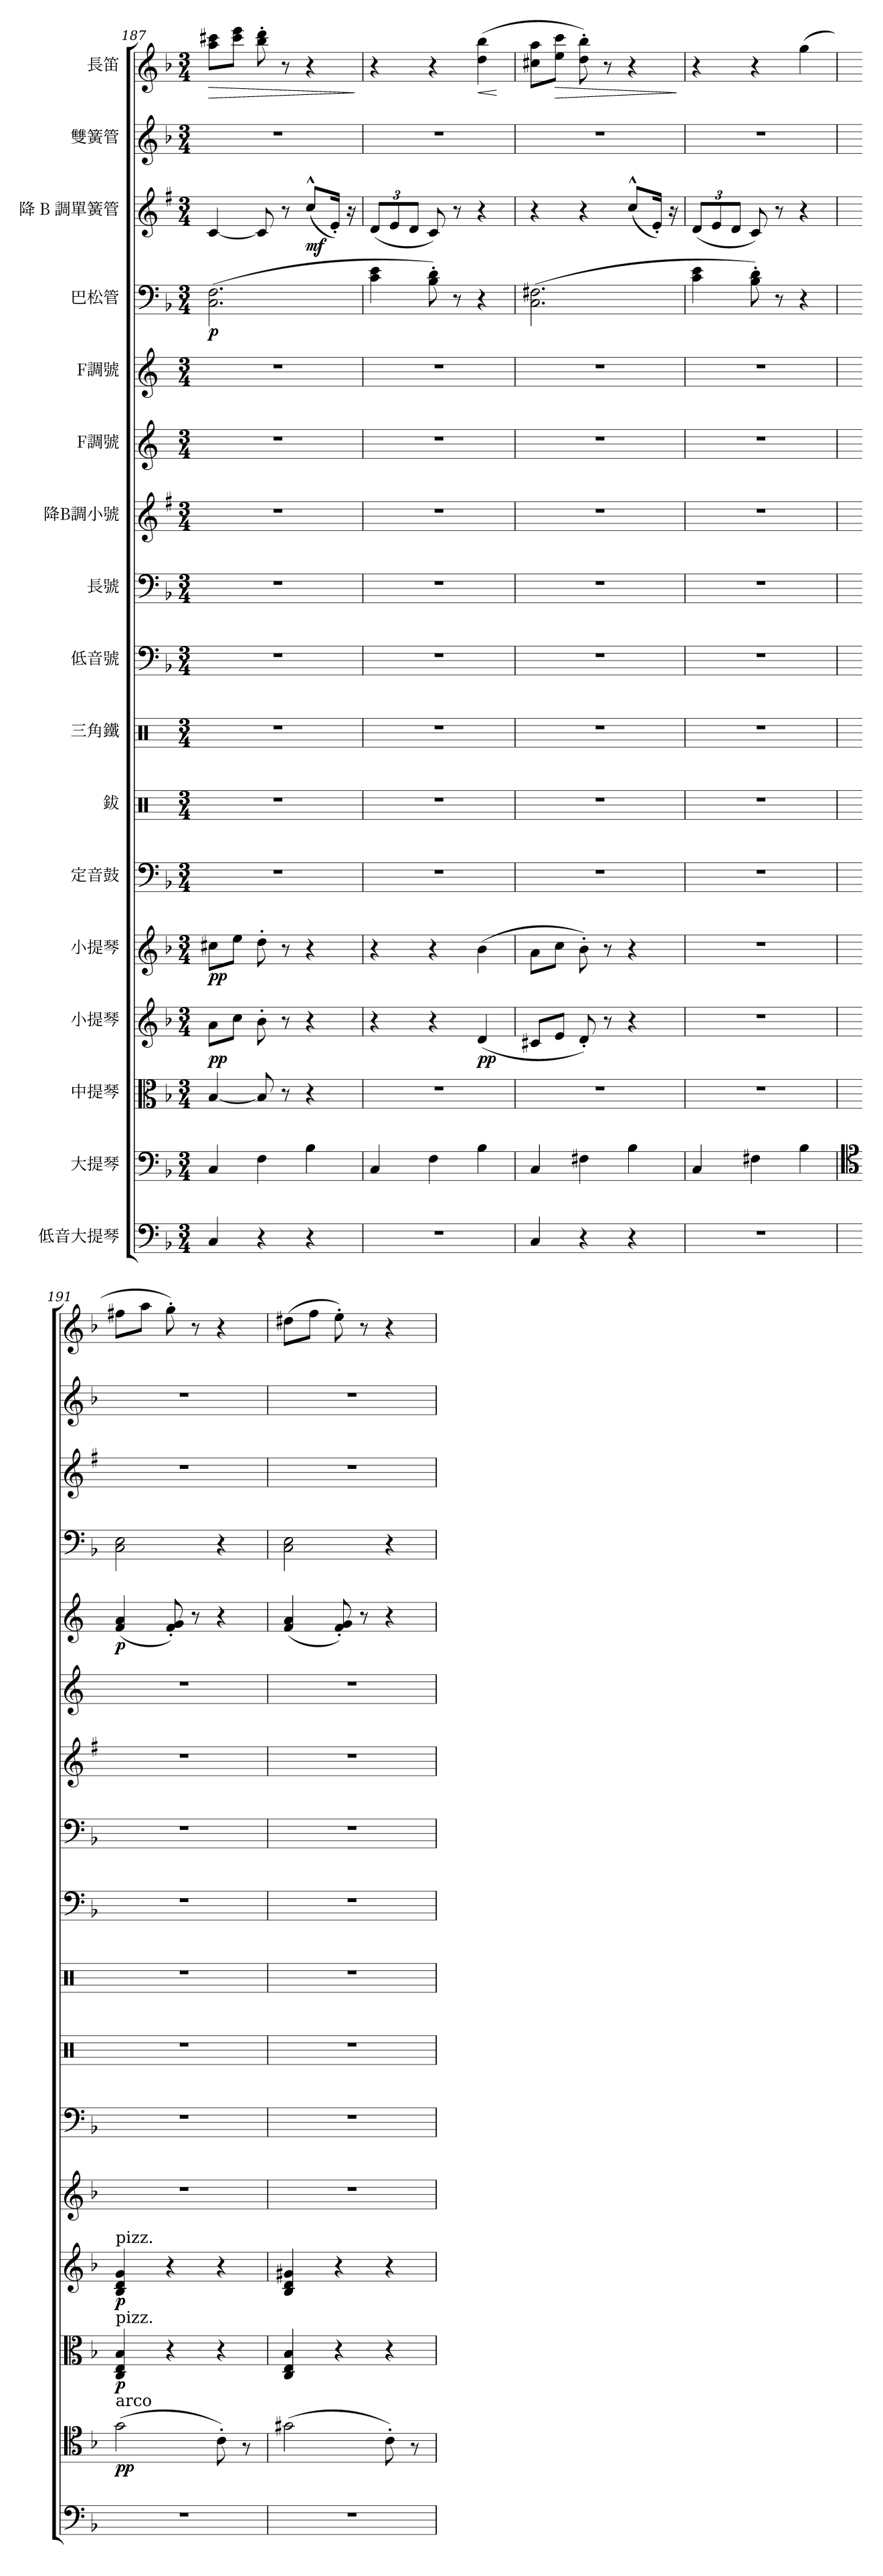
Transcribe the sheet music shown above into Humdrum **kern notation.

**kern	**kern	**dynam	**kern	**dynam	**kern	**dynam	**kern	**dynam	**kern	**kern	**kern	**kern	**kern	**kern	**kern	**kern	**dynam	**kern	**dynam	**kern	**dynam	**kern	**kern	**dynam
*part17	*part16	*part16	*part15	*part15	*part14	*part14	*part13	*part13	*part12	*part11	*part10	*part9	*part8	*part7	*part6	*part5	*part5	*part4	*part4	*part3	*part3	*part2	*part1	*part1
*staff17	*staff16	*staff16	*staff15	*staff15	*staff14	*staff14	*staff13	*staff13	*staff12	*staff11	*staff10	*staff9	*staff8	*staff7	*staff6	*staff5	*staff5	*staff4	*staff4	*staff3	*staff3	*staff2	*staff1	*staff1
*I"低音大提琴	*I"大提琴	*	*I"中提琴	*	*I"小提琴	*	*I"小提琴	*	*I"定音鼓	*I"鈸	*I"三角鐵	*I"低音號	*I"長號	*I"降B調小號	*I"F調號	*I"F調號	*	*I"巴松管	*	*I"降 B 調單簧管	*	*I"雙簧管	*I"長笛	*
!!LO:PB:g=z
*clefF4	*clefF4	*	*clefC3	*	*clefG2	*	*clefG2	*	*clefF4	*clefX	*clefX	*clefF4	*clefF4	*clefG2	*clefG2	*clefG2	*	*clefF4	*	*clefG2	*	*clefG2	*clefG2	*
*ITrd7c12	*	*	*	*	*	*	*	*	*	*	*	*	*	*ITrd1c2	*ITrd4c7	*ITrd4c7	*	*	*	*ITrd1c2	*	*	*	*
*k[b-]	*k[b-]	*	*k[b-]	*	*k[b-]	*	*k[b-]	*	*k[b-]	*k[]	*k[]	*k[b-]	*k[b-]	*k[b-]	*k[b-]	*k[b-]	*	*k[b-]	*	*k[b-]	*	*k[b-]	*k[b-]	*
*M3/4	*M3/4	*	*M3/4	*	*M3/4	*	*M3/4	*	*M3/4	*M3/4	*M3/4	*M3/4	*M3/4	*M3/4	*M3/4	*M3/4	*	*M3/4	*	*M3/4	*	*M3/4	*M3/4	*
=187	=187	=187	=187	=187	=187	=187	=187	=187	=187	=187	=187	=187	=187	=187	=187	=187	=187	=187	=187	=187	=187	=187	=187	=187
!	!	!	!	!	!	!LO:DY:b	!	!LO:DY:b	!	!	!	!	!	!	!	!	!	!	!LO:DY:b	!	!	!	!	!LO:HP:b
4CC/	4C/	.	[4B-/	.	8a\L	pp	8cc#X\L	pp	2.r	2.r	2.r	2.r	2.r	2.r	2.r	2.r	.	(>2.C\ 2.F\	p	[4B-/	.	2.r	8aa\ 8ccc#X\L	>
.	.	.	.	.	8cc\J	.	8ee\J	.	.	.	.	.	.	.	.	.	.	.	.	.	.	.	8ccc#\ 8eee\J	.
4r	4F\	.	8B-/]	.	8b-'\	.	8dd'\	.	.	.	.	.	.	.	.	.	.	.	.	8B-/]	.	.	8bb-\' 8ddd\'	.
.	.	.	8r	.	8r	.	8r	.	.	.	.	.	.	.	.	.	.	.	.	8r	.	.	8r	.
!	!	!	!	!	!	!	!	!	!	!	!	!	!	!	!	!	!	!	!	!	!LO:DY:b	!	!	!
4r	4B-\	.	4r	.	4r	.	4r	.	.	.	.	.	.	.	.	.	.	.	.	(<8b-^^/L	mf	.	4r	.
.	.	.	.	.	.	.	.	.	.	.	.	.	.	.	.	.	.	.	.	16d'/Jk)	.	.	.	.
.	.	.	.	.	.	.	.	.	.	.	.	.	.	.	.	.	.	.	.	16r	.	.	.	.
.	.	.	.	.	.	.	.	.	.	.	.	.	.	.	.	.	.	.	.	.	.	.	.	]
=188	=188	=188	=188	=188	=188	=188	=188	=188	=188	=188	=188	=188	=188	=188	=188	=188	=188	=188	=188	=188	=188	=188	=188	=188
*	*	*	*	*	*	*	*	*	*	*	*	*	*	*	*	*	*	*	*	*Xbrackettup	*	*	*	*
2.r	4C/	.	2.r	.	4r	.	4r	.	2.r	2.r	2.r	2.r	2.r	2.r	2.r	2.r	.	4c\ 4e\	.	(<12c/L	.	2.r	4r	.
.	.	.	.	.	.	.	.	.	.	.	.	.	.	.	.	.	.	.	.	12d/	.	.	.	.
.	.	.	.	.	.	.	.	.	.	.	.	.	.	.	.	.	.	.	.	12c/J	.	.	.	.
.	4F\	.	.	.	4r	.	4r	.	.	.	.	.	.	.	.	.	.	8B-\' 8d\')	.	8B-/)	.	.	4r	.
.	.	.	.	.	.	.	.	.	.	.	.	.	.	.	.	.	.	8r	.	8r	.	.	.	.
!	!	!	!	!	!	!LO:DY:b	!	!	!	!	!	!	!	!	!	!	!	!	!	!	!	!	!	!LO:HP:b
.	4B-\	.	.	.	(<4d/	pp	(>4b-\	.	.	.	.	.	.	.	.	.	.	4r	.	4r	.	.	(>4dd\ 4bb-\	<
.	.	.	.	.	.	.	.	.	.	.	.	.	.	.	.	.	.	.	.	.	.	.	.	[
=189	=189	=189	=189	=189	=189	=189	=189	=189	=189	=189	=189	=189	=189	=189	=189	=189	=189	=189	=189	=189	=189	=189	=189	=189
4CC/	4C/	.	2.r	.	8c#X/L	.	8a\L	.	2.r	2.r	2.r	2.r	2.r	2.r	2.r	2.r	.	(>2.C\ 2.F#X\	.	4r	.	2.r	8cc#X\ 8aa\L	.
!	!	!	!	!	!	!	!	!	!	!	!	!	!	!	!	!	!	!	!	!	!	!	!	!LO:HP:b
.	.	.	.	.	8e/J	.	8cc\J	.	.	.	.	.	.	.	.	.	.	.	.	.	.	.	8ee\ 8ccc\J	>
4r	4F#X\	.	.	.	8d'/)	.	8b-'\)	.	.	.	.	.	.	.	.	.	.	.	.	4r	.	.	8dd\' 8bb-\')	.
.	.	.	.	.	8r	.	8r	.	.	.	.	.	.	.	.	.	.	.	.	.	.	.	8r	.
4r	4B-\	.	.	.	4r	.	4r	.	.	.	.	.	.	.	.	.	.	.	.	(<8b-^^/L	.	.	4r	.
.	.	.	.	.	.	.	.	.	.	.	.	.	.	.	.	.	.	.	.	16d'/Jk)	.	.	.	.
.	.	.	.	.	.	.	.	.	.	.	.	.	.	.	.	.	.	.	.	16r	.	.	.	.
.	.	.	.	.	.	.	.	.	.	.	.	.	.	.	.	.	.	.	.	.	.	.	.	]
=190	=190	=190	=190	=190	=190	=190	=190	=190	=190	=190	=190	=190	=190	=190	=190	=190	=190	=190	=190	=190	=190	=190	=190	=190
2.r	4C/	.	2.r	.	2.r	.	2.r	.	2.r	2.r	2.r	2.r	2.r	2.r	2.r	2.r	.	4c\ 4e\	.	(<12c/L	.	2.r	4r	.
.	.	.	.	.	.	.	.	.	.	.	.	.	.	.	.	.	.	.	.	12d/	.	.	.	.
.	.	.	.	.	.	.	.	.	.	.	.	.	.	.	.	.	.	.	.	12c/J	.	.	.	.
.	4F#X\	.	.	.	.	.	.	.	.	.	.	.	.	.	.	.	.	8B-\' 8d\')	.	8B-/)	.	.	4r	.
.	.	.	.	.	.	.	.	.	.	.	.	.	.	.	.	.	.	8r	.	8r	.	.	.	.
.	4B-\	.	.	.	.	.	.	.	.	.	.	.	.	.	.	.	.	4r	.	4r	.	.	(>4gg\	.
=191	=191	=191	=191	=191	=191	=191	=191	=191	=191	=191	=191	=191	=191	=191	=191	=191	=191	=191	=191	=191	=191	=191	=191	=191
!!LO:REH:place=s1:a:B:fs=14:t=17
*	*clefC4	*	*	*	*	*	*	*	*	*	*	*	*	*	*	*	*	*	*	*	*	*	*	*
*	*	*	*	*	*	*	*	*	*	*	*	*	*	*	*	*	*	*	*	*	*	*	*MM96	*
!	!	!	!	!	!LO:TX:a:t=pizz.	!	!	!	!	!	!	!	!	!	!	!	!	!	!	!	!	!	!	!
!	!	!	!LO:TX:a:t=pizz.	!	!	!	!	!	!	!	!	!	!	!	!	!	!	!	!	!	!	!	!	!
!	!LO:TX:a:t=arco	!	!	!	!	!	!	!	!	!	!	!	!	!	!	!	!	!	!	!	!	!	!	!
!	!	!LO:DY:b	!	!LO:DY:b	!	!LO:DY:b	!	!	!	!	!	!	!	!	!	!	!LO:DY:b	!	!	!	!	!	!	!
2.r	(>2g\	pp	4C/ 4E/ 4B-/	p	4B-/ 4d/ 4g/	p	2.r	.	2.r	2.r	2.r	2.r	2.r	2.r	2.r	(<4B-/ 4d/	p	2C\ 2E\	.	2.r	.	2.r	8ff#X\L	.
.	.	.	.	.	.	.	.	.	.	.	.	.	.	.	.	.	.	.	.	.	.	.	8aa\J	.
.	.	.	4r	.	4r	.	.	.	.	.	.	.	.	.	.	8B-/' 8c/')	.	.	.	.	.	.	8gg'\)	.
.	.	.	.	.	.	.	.	.	.	.	.	.	.	.	.	8r	.	.	.	.	.	.	8r	.
.	8c'\)	.	4r	.	4r	.	.	.	.	.	.	.	.	.	.	4r	.	4r	.	.	.	.	4r	.
.	8r	.	.	.	.	.	.	.	.	.	.	.	.	.	.	.	.	.	.	.	.	.	.	.
=192	=192	=192	=192	=192	=192	=192	=192	=192	=192	=192	=192	=192	=192	=192	=192	=192	=192	=192	=192	=192	=192	=192	=192	=192
2.r	(>2g#X\	.	4C/ 4E/ 4B-/	.	4B-/ 4d/ 4g#X/	.	2.r	.	2.r	2.r	2.r	2.r	2.r	2.r	2.r	(<4B-/ 4d/	.	2C\ 2E\	.	2.r	.	2.r	(>8dd#X\L	.
.	.	.	.	.	.	.	.	.	.	.	.	.	.	.	.	.	.	.	.	.	.	.	8ff\J	.
.	.	.	4r	.	4r	.	.	.	.	.	.	.	.	.	.	8B-/' 8c/')	.	.	.	.	.	.	8ee'\)	.
.	.	.	.	.	.	.	.	.	.	.	.	.	.	.	.	8r	.	.	.	.	.	.	8r	.
*	*	*	*	*	*	*	*	*	*	*	*	*	*	*	*	*	*	*	*	*	*	*	*MM45	*
.	8c'\)	.	4r	.	4r	.	.	.	.	.	.	.	.	.	.	4r	.	4r	.	.	.	.	4r	.
.	8r	.	.	.	.	.	.	.	.	.	.	.	.	.	.	.	.	.	.	.	.	.	.	.
=	=	=	=	=	=	=	=	=	=	=	=	=	=	=	=	=	=	=	=	=	=	=	=	=
*-	*-	*-	*-	*-	*-	*-	*-	*-	*-	*-	*-	*-	*-	*-	*-	*-	*-	*-	*-	*-	*-	*-	*-	*-
